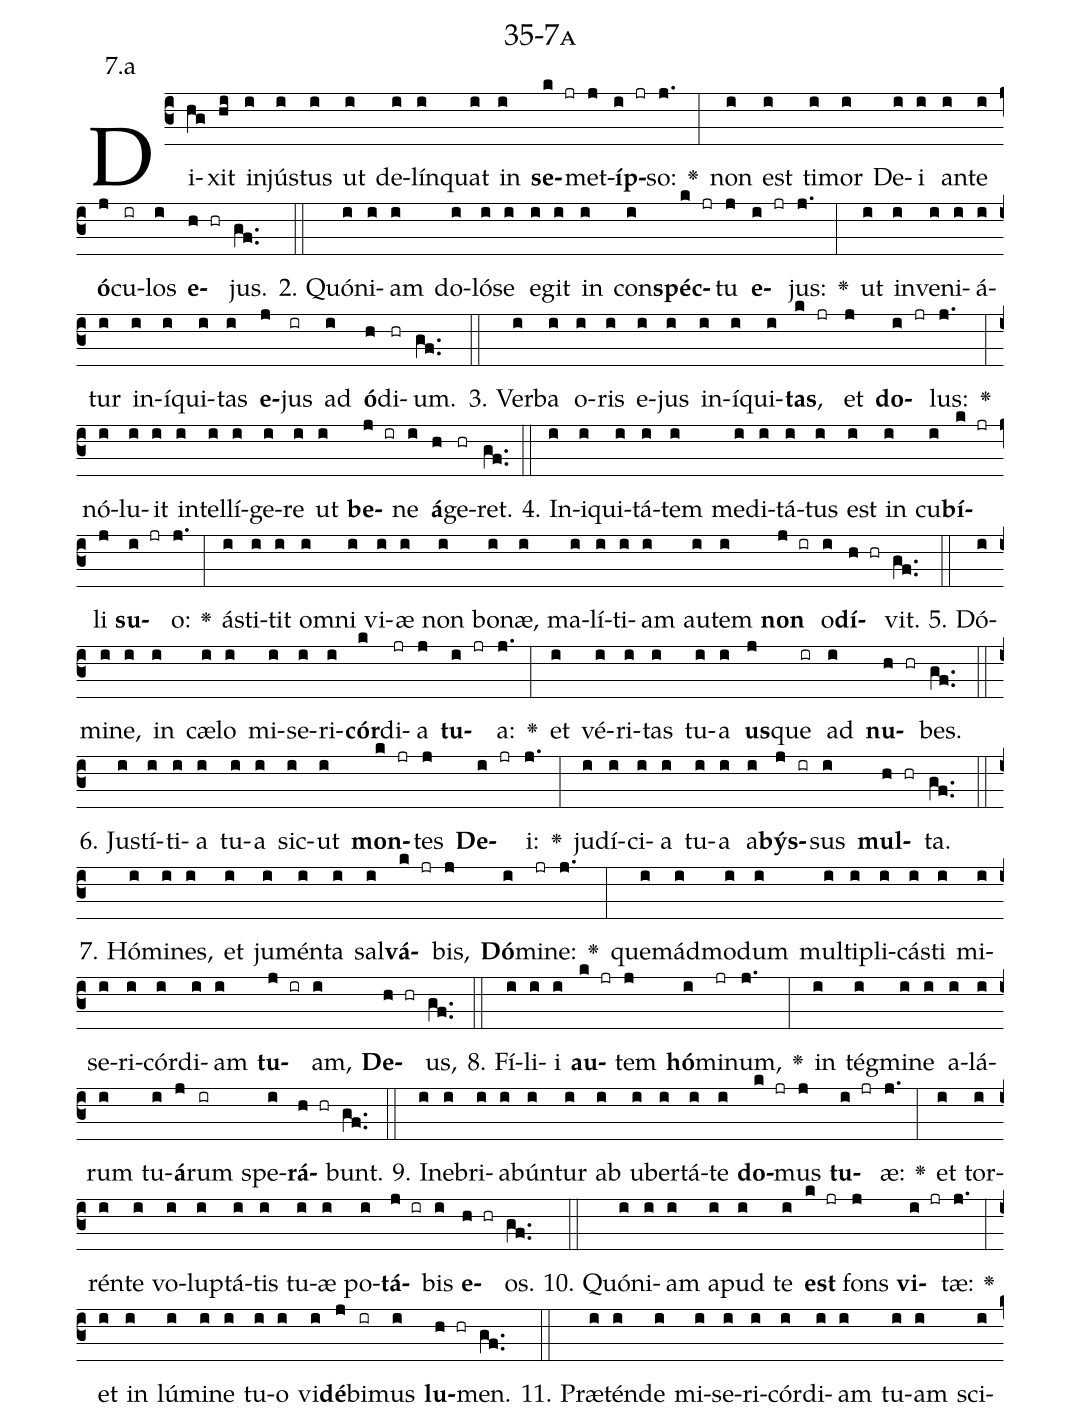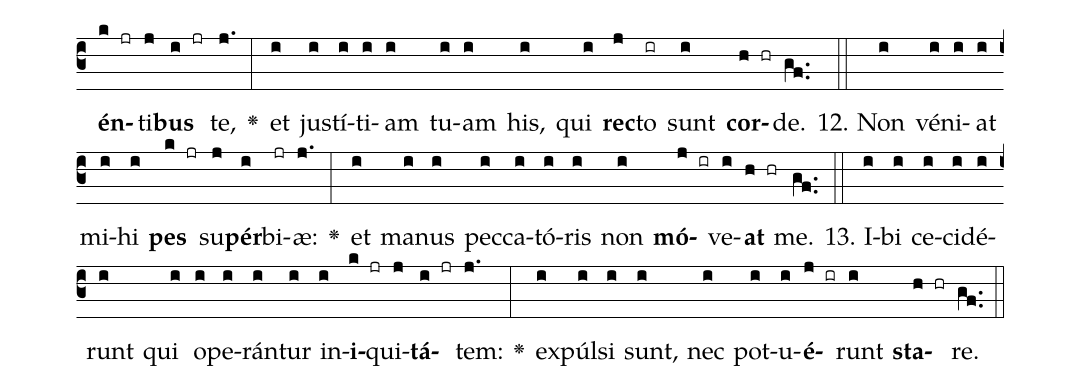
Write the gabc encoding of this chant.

name: 35-7a;
annotation: 7.a;
%%
(c3)Di(hg)xit(hi) in(i)jús(i)tus(i) ut(i) de(i)lín(i)quat(i) in(i) <b>se</b>(k jr)met(j)<b>íp</b>(i jr)so:(j.) <v>\greheightstar</v>(:) non(i) est(i) ti(i)mor(i) De(i)i(i) an(i)te(i) <b>ó</b>(j)cu(ir)los(i) <b>e</b>(h hr)jus.(gf..) (::)
2. Quón(i)i(i)am(i) do(i)ló(i)se(i) e(i)git(i) in(i) con(i)<b>spéc</b>(k jr)tu(j) <b>e</b>(i jr)jus:(j.) <v>\greheightstar</v>(:) ut(i) in(i)ve(i)ni(i)á(i)tur(i) in(i)í(i)qui(i)tas(i) <b>e</b>(j)jus(ir) ad(i) <b>ó</b>(h)di(hr)um.(gf..) (::)
3. Ver(i)ba(i) o(i)ris(i) e(i)jus(i) in(i)í(i)qui(i)<b>tas</b>,(k jr) et(j) <b>do</b>(i jr)lus:(j.) <v>\greheightstar</v>(:) nó(i)lu(i)it(i) in(i)tel(i)lí(i)ge(i)re(i) ut(i) <b>be</b>(j ir)ne(i) <b>á</b>(h)ge(hr)ret.(gf..) (::)
4. In(i)i(i)qui(i)tá(i)tem(i) me(i)di(i)tá(i)tus(i) est(i) in(i) cu(i)<b>bí</b>(k jr)li(j) <b>su</b>(i jr)o:(j.) <v>\greheightstar</v>(:) á(i)sti(i)tit(i) om(i)ni(i) vi(i)æ(i) non(i) bo(i)næ,(i) ma(i)lí(i)ti(i)am(i) au(i)tem(i) <b>non</b>(j ir) o(i)<b>dí</b>(h hr)vit.(gf..) (::)
5. Dó(i)mi(i)ne,(i) in(i) cæ(i)lo(i) mi(i)se(i)ri(i)<b>cór</b>(k)di(jr)a(j) <b>tu</b>(i jr)a:(j.) <v>\greheightstar</v>(:) et(i) vé(i)ri(i)tas(i) tu(i)a(i) <b>us</b>(j)que(ir) ad(i) <b>nu</b>(h hr)bes.(gf..) (::)
6. Jus(i)tí(i)ti(i)a(i) tu(i)a(i) sic(i)ut(i) <b>mon</b>(k jr)tes(j) <b>De</b>(i jr)i:(j.) <v>\greheightstar</v>(:) ju(i)dí(i)ci(i)a(i) tu(i)a(i) a(i)<b>býs</b>(j ir)sus(i) <b>mul</b>(h hr)ta.(gf..) (::)
7. Hó(i)mi(i)nes,(i) et(i) ju(i)mén(i)ta(i) sal(i)<b>vá</b>(k jr)bis,(j) <b>Dó</b>(i)mi(jr)ne:(j.) <v>\greheightstar</v>(:) quem(i)ád(i)mo(i)dum(i) mul(i)ti(i)pli(i)cás(i)ti(i) mi(i)se(i)ri(i)cór(i)di(i)am(i) <b>tu</b>(j ir)am,(i) <b>De</b>(h hr)us,(gf..) (::)
8. Fí(i)li(i)i(i) <b>au</b>(k jr)tem(j) <b>hó</b>(i)mi(jr)num,(j.) <v>\greheightstar</v>(:) in(i) tég(i)mi(i)ne(i) a(i)lá(i)rum(i) tu(i)<b>á</b>(j)rum(ir) spe(i)<b>rá</b>(h hr)bunt.(gf..) (::)
9. In(i)e(i)bri(i)a(i)bún(i)tur(i) ab(i) u(i)ber(i)tá(i)te(i) <b>do</b>(k jr)mus(j) <b>tu</b>(i jr)æ:(j.) <v>\greheightstar</v>(:) et(i) tor(i)rén(i)te(i) vo(i)lup(i)tá(i)tis(i) tu(i)æ(i) po(i)<b>tá</b>(j ir)bis(i) <b>e</b>(h hr)os.(gf..) (::)
10. Quón(i)i(i)am(i) a(i)pud(i) te(i) <b>est</b>(k jr) fons(j) <b>vi</b>(i jr)tæ:(j.) <v>\greheightstar</v>(:) et(i) in(i) lú(i)mi(i)ne(i) tu(i)o(i) vi(i)<b>dé</b>(j)bi(ir)mus(i) <b>lu</b>(h hr)men.(gf..) (::)
11. Præ(i)tén(i)de(i) mi(i)se(i)ri(i)cór(i)di(i)am(i) tu(i)am(i) sci(i)<b>én</b>(k jr)ti(j)<b>bus</b>(i jr) te,(j.) <v>\greheightstar</v>(:) et(i) jus(i)tí(i)ti(i)am(i) tu(i)am(i) his,(i) qui(i) <b>rec</b>(j)to(ir) sunt(i) <b>cor</b>(h hr)de.(gf..) (::)
12. Non(i) vé(i)ni(i)at(i) mi(i)hi(i) <b>pes</b>(k jr) su(j)<b>pér</b>(i)bi(jr)æ:(j.) <v>\greheightstar</v>(:) et(i) ma(i)nus(i) pec(i)ca(i)tó(i)ris(i) non(i) <b>mó</b>(j ir)ve(i)<b>at</b>(h hr) me.(gf..) (::)
13. I(i)bi(i) ce(i)ci(i)dé(i)runt(i) qui(i) o(i)pe(i)rán(i)tur(i) in(i)<b>i</b>(k jr)qui(j)<b>tá</b>(i jr)tem:(j.) <v>\greheightstar</v>(:) ex(i)púl(i)si(i) sunt,(i) nec(i) pot(i)u(i)<b>é</b>(j ir)runt(i) <b>sta</b>(h hr)re.(gf..) (::)
